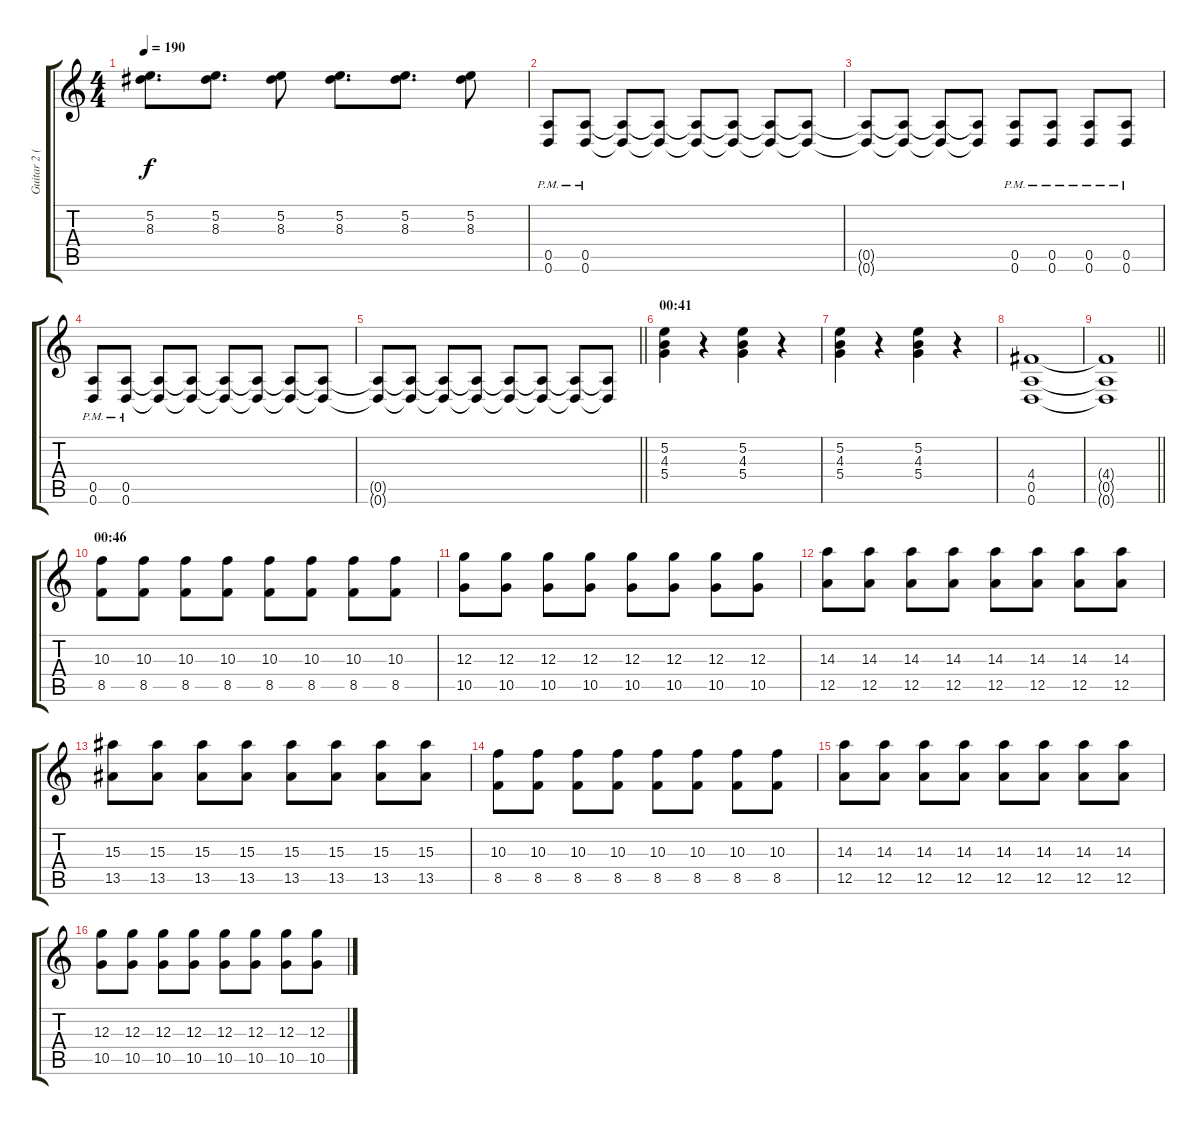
\track ("Guitar 2 (Right Speaker)" "Guitar 2 (") {instrument distortionguitar}
\staff {score tabs}
\tuning (E4 B3 G3 D3 A2 D2) {hide}
\ts (4 4)
\tempo 190
\clef g2
\ks c
(5.2 8.3).8{d dy f} (5.2 8.3).8{d} (5.2 8.3).8 (5.2 8.3).8{d} (5.2 8.3).8{d} (5.2 8.3).8 |
(0.5{pm} 0.6{pm}).8 (0.5{pm} 0.6{pm}).8 (0.5{t} 0.6{t}).8 (0.5{t} 0.6{t}).8 (0.5{t} 0.6{t}).8 (0.5{t} 0.6{t}).8 (0.5{t} 0.6{t}).8 (0.5{t} 0.6{t}).8 |
(0.5{t} 0.6{t}).8 (0.5{t} 0.6{t}).8 (0.5{t} 0.6{t}).8 (0.5{t} 0.6{t}).8 (0.5{pm} 0.6{pm}).8 (0.5{pm} 0.6{pm}).8 (0.5{pm} 0.6{pm}).8 (0.5{pm} 0.6{pm}).8 |
(0.5{pm} 0.6{pm}).8 (0.5{pm} 0.6{pm}).8 (0.5{t} 0.6{t}).8 (0.5{t} 0.6{t}).8 (0.5{t} 0.6{t}).8 (0.5{t} 0.6{t}).8 (0.5{t} 0.6{t}).8 (0.5{t} 0.6{t}).8 |
\barLineRight lightlight
(0.5{t} 0.6{t}).8 (0.5{t} 0.6{t}).8 (0.5{t} 0.6{t}).8 (0.5{t} 0.6{t}).8 (0.5{t} 0.6{t}).8 (0.5{t} 0.6{t}).8 (0.5{t} 0.6{t}).8 (0.5{t} 0.6{t}).8 |
\section ("" "00:41")
(5.2 4.3 5.4).4 r.4 (5.2 4.3 5.4).4 r.4 |
(5.2 4.3 5.4).4 r.4 (5.2 4.3 5.4).4 r.4 |
(4.4 0.5 0.6).1 |
\barLineRight lightlight
(4.4{t} 0.5{t} 0.6{t}).1 |
\section ("" "00:46")
(10.3 8.5).8 (10.3 8.5).8 (10.3 8.5).8 (10.3 8.5).8 (10.3 8.5).8 (10.3 8.5).8 (10.3 8.5).8 (10.3 8.5).8 |
(12.3 10.5).8 (12.3 10.5).8 (12.3 10.5).8 (12.3 10.5).8 (12.3 10.5).8 (12.3 10.5).8 (12.3 10.5).8 (12.3 10.5).8 |
(14.3 12.5).8 (14.3 12.5).8 (14.3 12.5).8 (14.3 12.5).8 (14.3 12.5).8 (14.3 12.5).8 (14.3 12.5).8 (14.3 12.5).8 |
(15.3 13.5).8 (15.3 13.5).8 (15.3 13.5).8 (15.3 13.5).8 (15.3 13.5).8 (15.3 13.5).8 (15.3 13.5).8 (15.3 13.5).8 |
(10.3 8.5).8 (10.3 8.5).8 (10.3 8.5).8 (10.3 8.5).8 (10.3 8.5).8 (10.3 8.5).8 (10.3 8.5).8 (10.3 8.5).8 |
(14.3 12.5).8 (14.3 12.5).8 (14.3 12.5).8 (14.3 12.5).8 (14.3 12.5).8 (14.3 12.5).8 (14.3 12.5).8 (14.3 12.5).8 |
(12.3 10.5).8 (12.3 10.5).8 (12.3 10.5).8 (12.3 10.5).8 (12.3 10.5).8 (12.3 10.5).8 (12.3 10.5).8 (12.3 10.5).8
